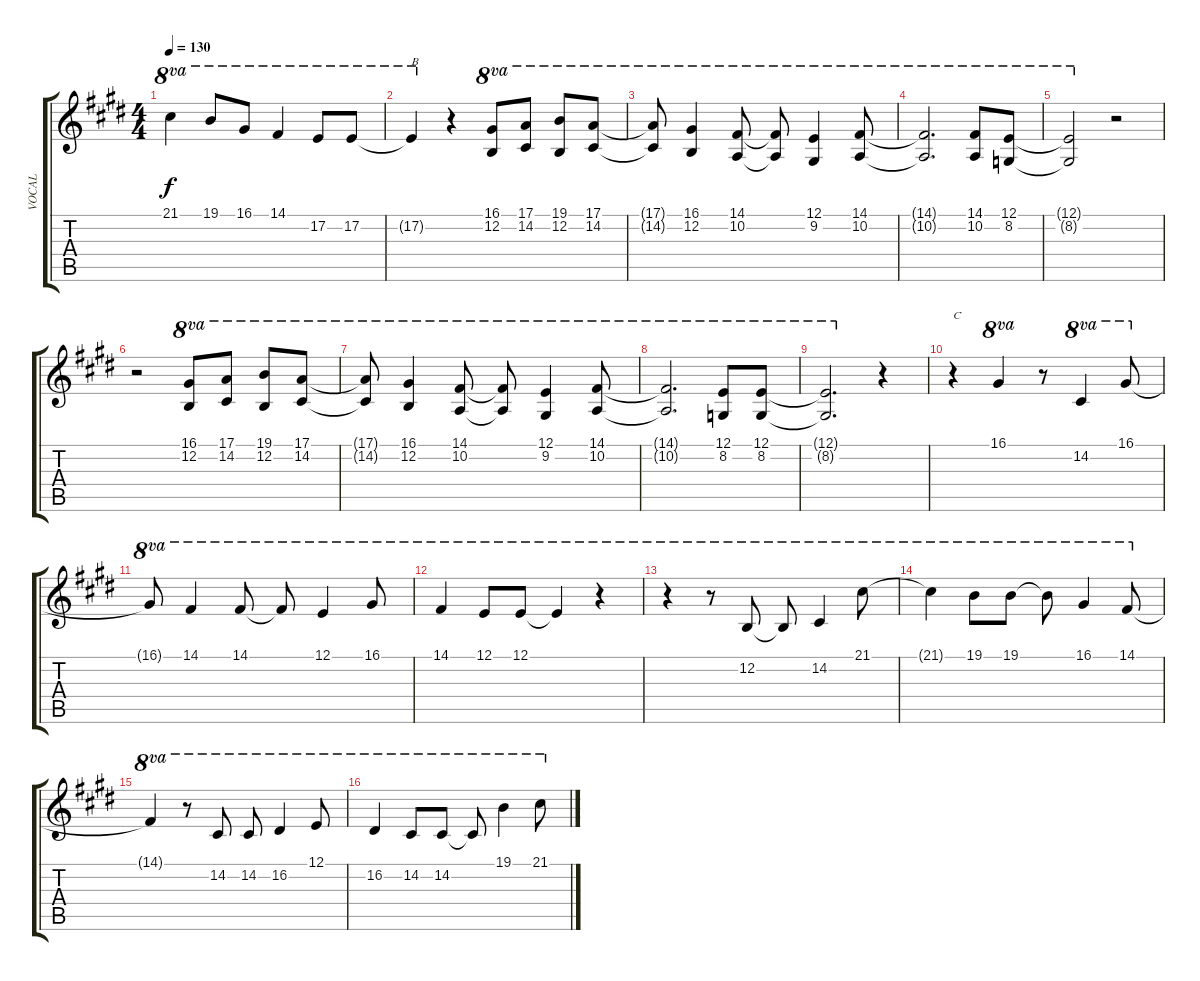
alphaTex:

\track ("VOCAL" "VOCAL") {instrument stringensemble2}
\staff {score tabs}
\tuning (E4 B3 G3 D3 A2 E2) {hide}
\ts (4 4)
\tempo 130
\clef g2
\ks e
21.1{t}.4{ot 8va dy f} 19.1.8{ot 8va} 16.1.8{ot 8va} 14.1.4{ot 8va} 17.2.8{ot 8va} 17.2.8{ot 8va} |
17.2{t}.4{ot 8va txt "B"} r.4 (16.1 12.2).8{ot 8va} (17.1 14.2).8{ot 8va} (19.1 12.2).8{ot 8va} (17.1 14.2).8{ot 8va} |
(17.1{t} 14.2{t}).8{ot 8va} (16.1 12.2).4{ot 8va} (14.1 10.2).8{ot 8va} (14.1{t} 10.2{t}).8{ot 8va} (12.1 9.2).4{ot 8va} (14.1 10.2).8{ot 8va} |
(14.1{t} 10.2{t}).2{d ot 8va} (14.1 10.2).8{ot 8va} (12.1 8.2).8{ot 8va} |
(12.1{t} 8.2{t}).2{ot 8va} r.2 |
r.2 (16.1 12.2).8{ot 8va} (17.1 14.2).8{ot 8va} (19.1 12.2).8{ot 8va} (17.1 14.2).8{ot 8va} |
(17.1{t} 14.2{t}).8{ot 8va} (16.1 12.2).4{ot 8va} (14.1 10.2).8{ot 8va} (14.1{t} 10.2{t}).8{ot 8va} (12.1 9.2).4{ot 8va} (14.1 10.2).8{ot 8va} |
(14.1{t} 10.2{t}).2{d ot 8va} (12.1 8.2).8{ot 8va} (12.1 8.2).8{ot 8va} |
(12.1{t} 8.2{t}).2{d ot 8va} r.4 |
r.4{txt "C"} 16.1.4{ot 8va} r.8 14.2.4{ot 8va} 16.1.8{ot 8va} |
16.1{t}.8{ot 8va} 14.1.4{ot 8va} 14.1.8{ot 8va} 14.1{t}.8{ot 8va} 12.1.4{ot 8va} 16.1.8{ot 8va} |
14.1.4{ot 8va} 12.1.8{ot 8va} 12.1.8{ot 8va} 12.1{t}.4{ot 8va} r.4{ot 8va} |
r.4{ot 8va} r.8{ot 8va} 12.2.8{ot 8va} 12.2{t}.8{ot 8va} 14.2.4{ot 8va} 21.1.8{ot 8va} |
21.1{t}.4{ot 8va} 19.1.8{ot 8va} 19.1.8{ot 8va} 19.1{t}.8{ot 8va} 16.1.4{ot 8va} 14.1.8{ot 8va} |
14.1{t}.4{ot 8va} r.8{ot 8va} 14.2.8{ot 8va} 14.2.8{ot 8va} 16.2.4{ot 8va} 12.1.8{ot 8va} |
16.2.4{ot 8va} 14.2.8{ot 8va} 14.2.8{ot 8va} 14.2{t}.8{ot 8va} 19.1.4{ot 8va} 21.1.8{ot 8va}
